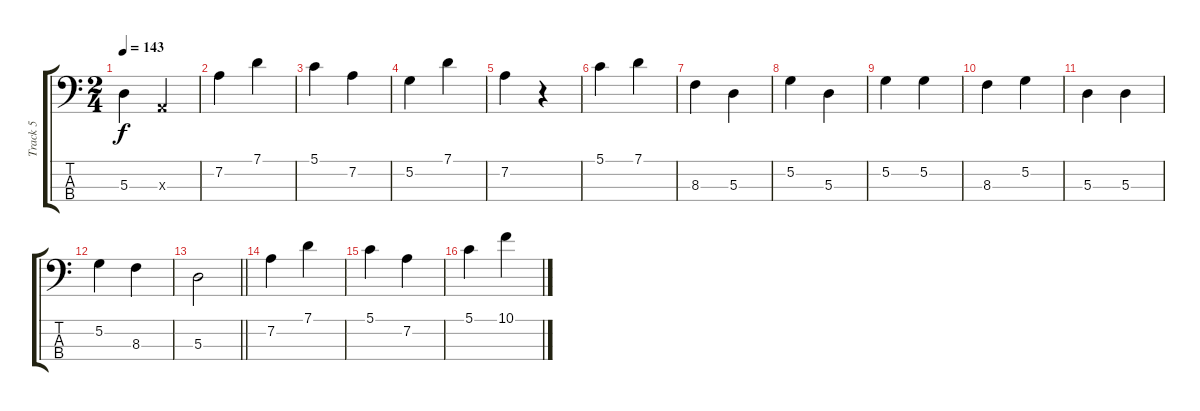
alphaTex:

\track ("Track 5" "Track 5") {instrument acousticbass}
\staff {score tabs}
\tuning (G2 D2 A1 E1) {hide}
\ts (2 4)
\tempo 143
\clef f4
\ks c
5.3.4{dy f} 0.3{x}.4 |
7.2.4 7.1.4 |
5.1.4 7.2.4 |
5.2.4 7.1.4 |
7.2.4 r.4 |
5.1.4 7.1.4 |
8.3.4 5.3.4 |
5.2.4 5.3.4 |
5.2.4 5.2.4 |
8.3.4 5.2.4 |
5.3.4 5.3.4 |
5.2.4 8.3.4 |
\barLineRight lightlight
5.3.2 |
7.2.4 7.1.4 |
5.1.4 7.2.4 |
5.1.4 10.1.4
